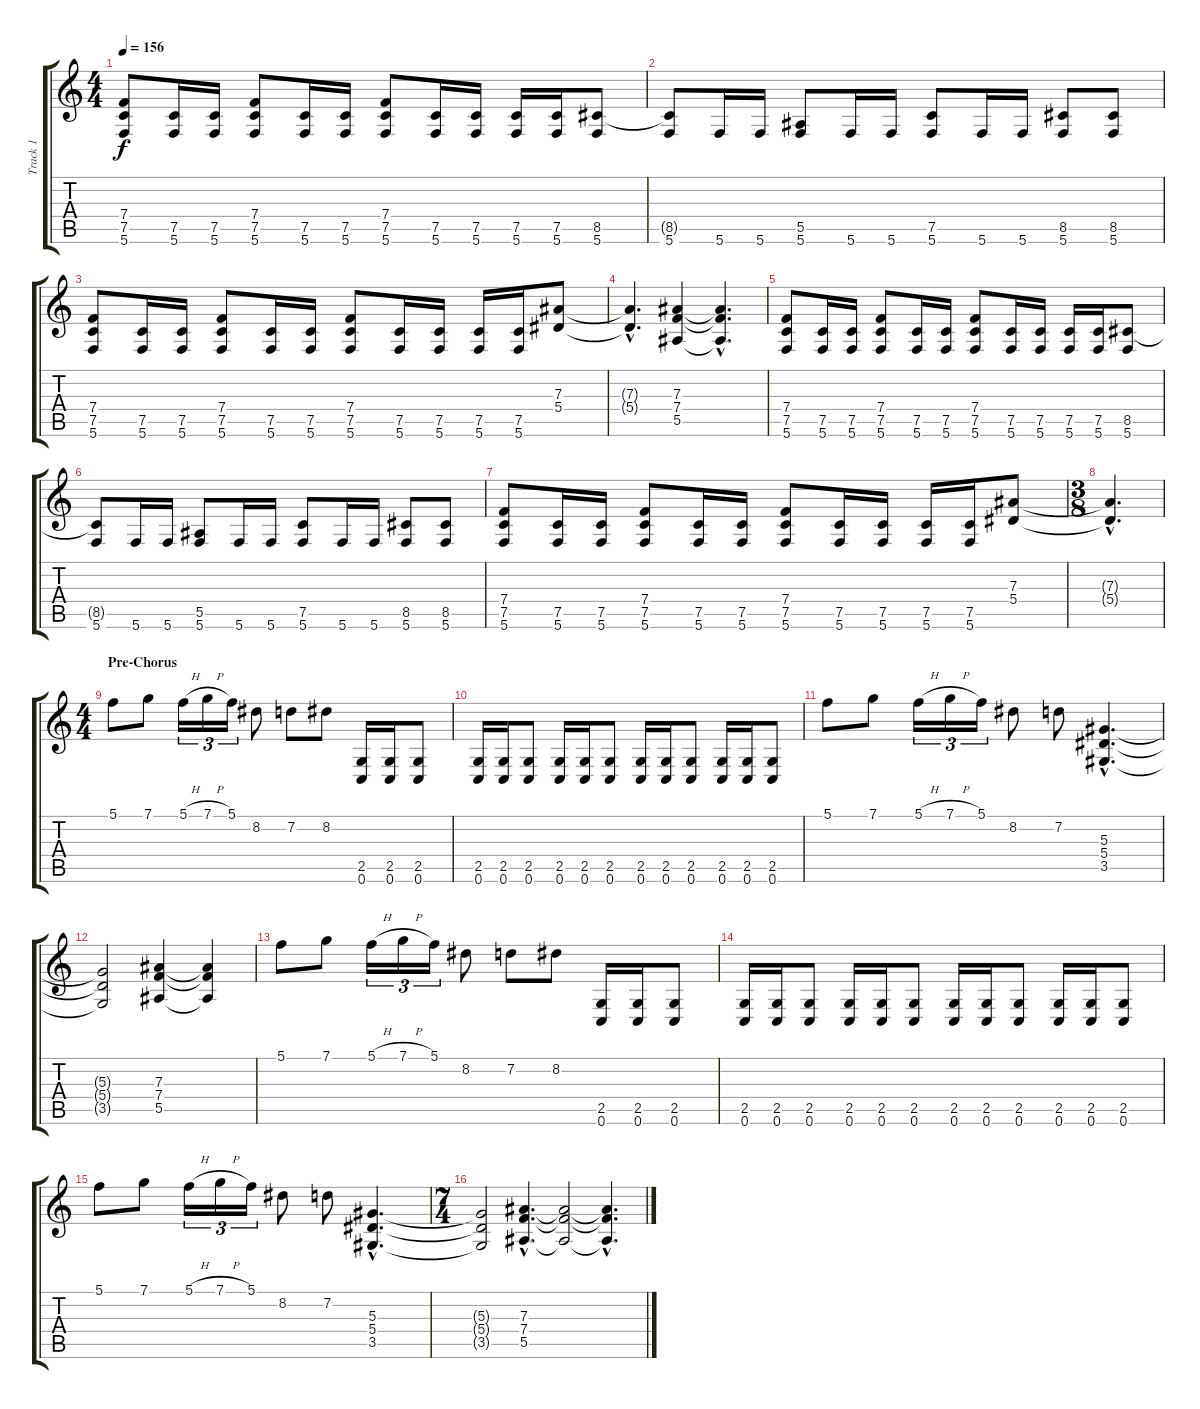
\track ("Track 1" "Track 1") {instrument distortionguitar}
\staff {score tabs}
\tuning (C4 G3 Eb3 Bb2 F2 C2) {hide}
\ts (4 4)
\tempo 156
\clef g2
\ks c
(7.4 7.5 5.6).8{dy f} (7.5 5.6).16 (7.5 5.6).16 (7.4 7.5 5.6).8 (7.5 5.6).16 (7.5 5.6).16 (7.4 7.5 5.6).8 (7.5 5.6).16 (7.5 5.6).16 (7.5 5.6).16 (7.5 5.6).16 (8.5 5.6).8 |
(8.5{t} 5.6).8 5.6.16 5.6.16 (5.5 5.6).8 5.6.16 5.6.16 (7.5 5.6).8 5.6.16 5.6.16 (8.5 5.6).8 (8.5 5.6).8 |
(7.4 7.5 5.6).8 (7.5 5.6).16 (7.5 5.6).16 (7.4 7.5 5.6).8 (7.5 5.6).16 (7.5 5.6).16 (7.4 7.5 5.6).8 (7.5 5.6).16 (7.5 5.6).16 (7.5 5.6).16 (7.5 5.6).16 (7.3 5.4).8 |
(7.3{hac t} 5.4{hac t}).4{d} (7.3 7.4 5.5).4 (7.3{hac t} 7.4{hac t} 5.5{hac t}).4{d} |
(7.4 7.5 5.6).8 (7.5 5.6).16 (7.5 5.6).16 (7.4 7.5 5.6).8 (7.5 5.6).16 (7.5 5.6).16 (7.4 7.5 5.6).8 (7.5 5.6).16 (7.5 5.6).16 (7.5 5.6).16 (7.5 5.6).16 (8.5 5.6).8 |
(8.5{t} 5.6).8 5.6.16 5.6.16 (5.5 5.6).8 5.6.16 5.6.16 (7.5 5.6).8 5.6.16 5.6.16 (8.5 5.6).8 (8.5 5.6).8 |
(7.4 7.5 5.6).8 (7.5 5.6).16 (7.5 5.6).16 (7.4 7.5 5.6).8 (7.5 5.6).16 (7.5 5.6).16 (7.4 7.5 5.6).8 (7.5 5.6).16 (7.5 5.6).16 (7.5 5.6).16 (7.5 5.6).16 (7.3 5.4).8 |
\ts (3 8)
(7.3{hac t} 5.4{t}).4{d} |
\ts (4 4)
\section ("" "Pre-Chorus")
5.1.8 7.1.8 5.1{h}.16{tu (3 2)} 7.1{h}.16{tu (3 2)} 5.1.16{tu (3 2)} 8.2.8 7.2.8 8.2.8 (2.5 0.6).16 (2.5 0.6).16 (2.5 0.6).8 |
(2.5 0.6).16 (2.5 0.6).16 (2.5 0.6).8 (2.5 0.6).16 (2.5 0.6).16 (2.5 0.6).8 (2.5 0.6).16 (2.5 0.6).16 (2.5 0.6).8 (2.5 0.6).16 (2.5 0.6).16 (2.5 0.6).8 |
5.1.8 7.1.8 5.1{h}.16{tu (3 2)} 7.1{h}.16{tu (3 2)} 5.1.16{tu (3 2)} 8.2.8 7.2.8 (5.3{hac} 5.4{hac} 3.5{hac}).4{d} |
(5.3{t} 5.4{t} 3.5{t}).2 (7.3 7.4 5.5).4 (7.3{t} 7.4{t} 5.5{t}).4 |
5.1.8 7.1.8 5.1{h}.16{tu (3 2)} 7.1{h}.16{tu (3 2)} 5.1.16{tu (3 2)} 8.2.8 7.2.8 8.2.8 (2.5 0.6).16 (2.5 0.6).16 (2.5 0.6).8 |
(2.5 0.6).16 (2.5 0.6).16 (2.5 0.6).8 (2.5 0.6).16 (2.5 0.6).16 (2.5 0.6).8 (2.5 0.6).16 (2.5 0.6).16 (2.5 0.6).8 (2.5 0.6).16 (2.5 0.6).16 (2.5 0.6).8 |
5.1.8 7.1.8 5.1{h}.16{tu (3 2)} 7.1{h}.16{tu (3 2)} 5.1.16{tu (3 2)} 8.2.8 7.2.8 (5.3{hac} 5.4{hac} 3.5{hac}).4{d} |
\ts (7 4)
(5.3{t} 5.4{t} 3.5{t}).2 (7.3{hac} 7.4{hac} 5.5{hac}).4{d} (7.3{t} 7.4{t} 5.5{t}).2 (7.3{hac t} 7.4{hac t} 5.5{hac t}).4{d}
